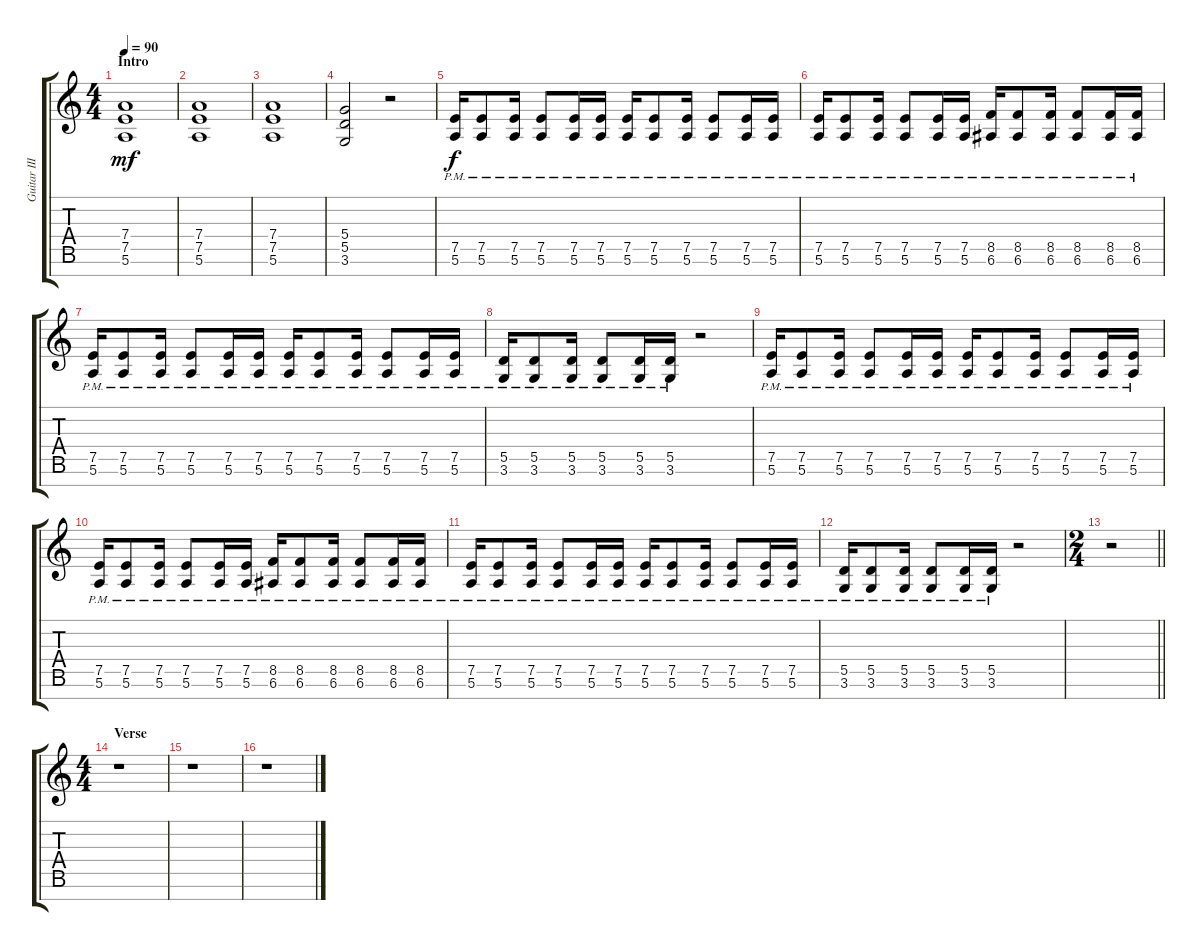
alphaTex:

\track ("Guitar III" "Guitar III") {instrument distortionguitar}
\staff {score tabs}
\tuning (E4 B3 G3 D3 A2 E2 B1) {hide}
\ts (4 4)
\section ("" "Intro")
\tempo 90
\clef g2
\ks c
(7.4 7.5 5.6).1{dy mf instrument distortionguitar} |
(7.4 7.5 5.6).1 |
(7.4 7.5 5.6).1 |
(5.4 5.5 3.6).2 r.2 |
(7.5{pm} 5.6{pm}).16{dy f} (7.5{pm} 5.6{pm}).8 (7.5{pm} 5.6{pm}).16 (7.5{pm} 5.6{pm}).8 (7.5{pm} 5.6{pm}).16 (7.5{pm} 5.6{pm}).16 (7.5{pm} 5.6{pm}).16 (7.5{pm} 5.6{pm}).8 (7.5{pm} 5.6{pm}).16 (7.5{pm} 5.6{pm}).8 (7.5{pm} 5.6{pm}).16 (7.5{pm} 5.6{pm}).16 |
(7.5{pm} 5.6{pm}).16 (7.5{pm} 5.6{pm}).8 (7.5{pm} 5.6{pm}).16 (7.5{pm} 5.6{pm}).8 (7.5{pm} 5.6{pm}).16 (7.5{pm} 5.6{pm}).16 (8.5{pm} 6.6{pm}).16 (8.5{pm} 6.6{pm}).8 (8.5{pm} 6.6{pm}).16 (8.5{pm} 6.6{pm}).8 (8.5{pm} 6.6{pm}).16 (8.5{pm} 6.6{pm}).16 |
(7.5{pm} 5.6{pm}).16 (7.5{pm} 5.6{pm}).8 (7.5{pm} 5.6{pm}).16 (7.5{pm} 5.6{pm}).8 (7.5{pm} 5.6{pm}).16 (7.5{pm} 5.6{pm}).16 (7.5{pm} 5.6{pm}).16 (7.5{pm} 5.6{pm}).8 (7.5{pm} 5.6{pm}).16 (7.5{pm} 5.6{pm}).8 (7.5{pm} 5.6{pm}).16 (7.5{pm} 5.6{pm}).16 |
(5.5{pm} 3.6{pm}).16 (5.5{pm} 3.6{pm}).8 (5.5{pm} 3.6{pm}).16 (5.5{pm} 3.6{pm}).8 (5.5{pm} 3.6{pm}).16 (5.5{pm} 3.6{pm}).16 r.2 |
(7.5{pm} 5.6{pm}).16 (7.5{pm} 5.6{pm}).8 (7.5{pm} 5.6{pm}).16 (7.5{pm} 5.6{pm}).8 (7.5{pm} 5.6{pm}).16 (7.5{pm} 5.6{pm}).16 (7.5{pm} 5.6{pm}).16 (7.5{pm} 5.6{pm}).8 (7.5{pm} 5.6{pm}).16 (7.5{pm} 5.6{pm}).8 (7.5{pm} 5.6{pm}).16 (7.5{pm} 5.6{pm}).16 |
(7.5{pm} 5.6{pm}).16 (7.5{pm} 5.6{pm}).8 (7.5{pm} 5.6{pm}).16 (7.5{pm} 5.6{pm}).8 (7.5{pm} 5.6{pm}).16 (7.5{pm} 5.6{pm}).16 (8.5{pm} 6.6{pm}).16 (8.5{pm} 6.6{pm}).8 (8.5{pm} 6.6{pm}).16 (8.5{pm} 6.6{pm}).8 (8.5{pm} 6.6{pm}).16 (8.5{pm} 6.6{pm}).16 |
(7.5{pm} 5.6{pm}).16 (7.5{pm} 5.6{pm}).8 (7.5{pm} 5.6{pm}).16 (7.5{pm} 5.6{pm}).8 (7.5{pm} 5.6{pm}).16 (7.5{pm} 5.6{pm}).16 (7.5{pm} 5.6{pm}).16 (7.5{pm} 5.6{pm}).8 (7.5{pm} 5.6{pm}).16 (7.5{pm} 5.6{pm}).8 (7.5{pm} 5.6{pm}).16 (7.5{pm} 5.6{pm}).16 |
(5.5{pm} 3.6{pm}).16 (5.5{pm} 3.6{pm}).8 (5.5{pm} 3.6{pm}).16 (5.5{pm} 3.6{pm}).8 (5.5{pm} 3.6{pm}).16 (5.5{pm} 3.6{pm}).16 r.2 |
\ts (2 4)
\barLineRight lightlight
r.2 |
\ts (4 4)
\section ("" "Verse")
r.1 |
r.1 |
r.1
